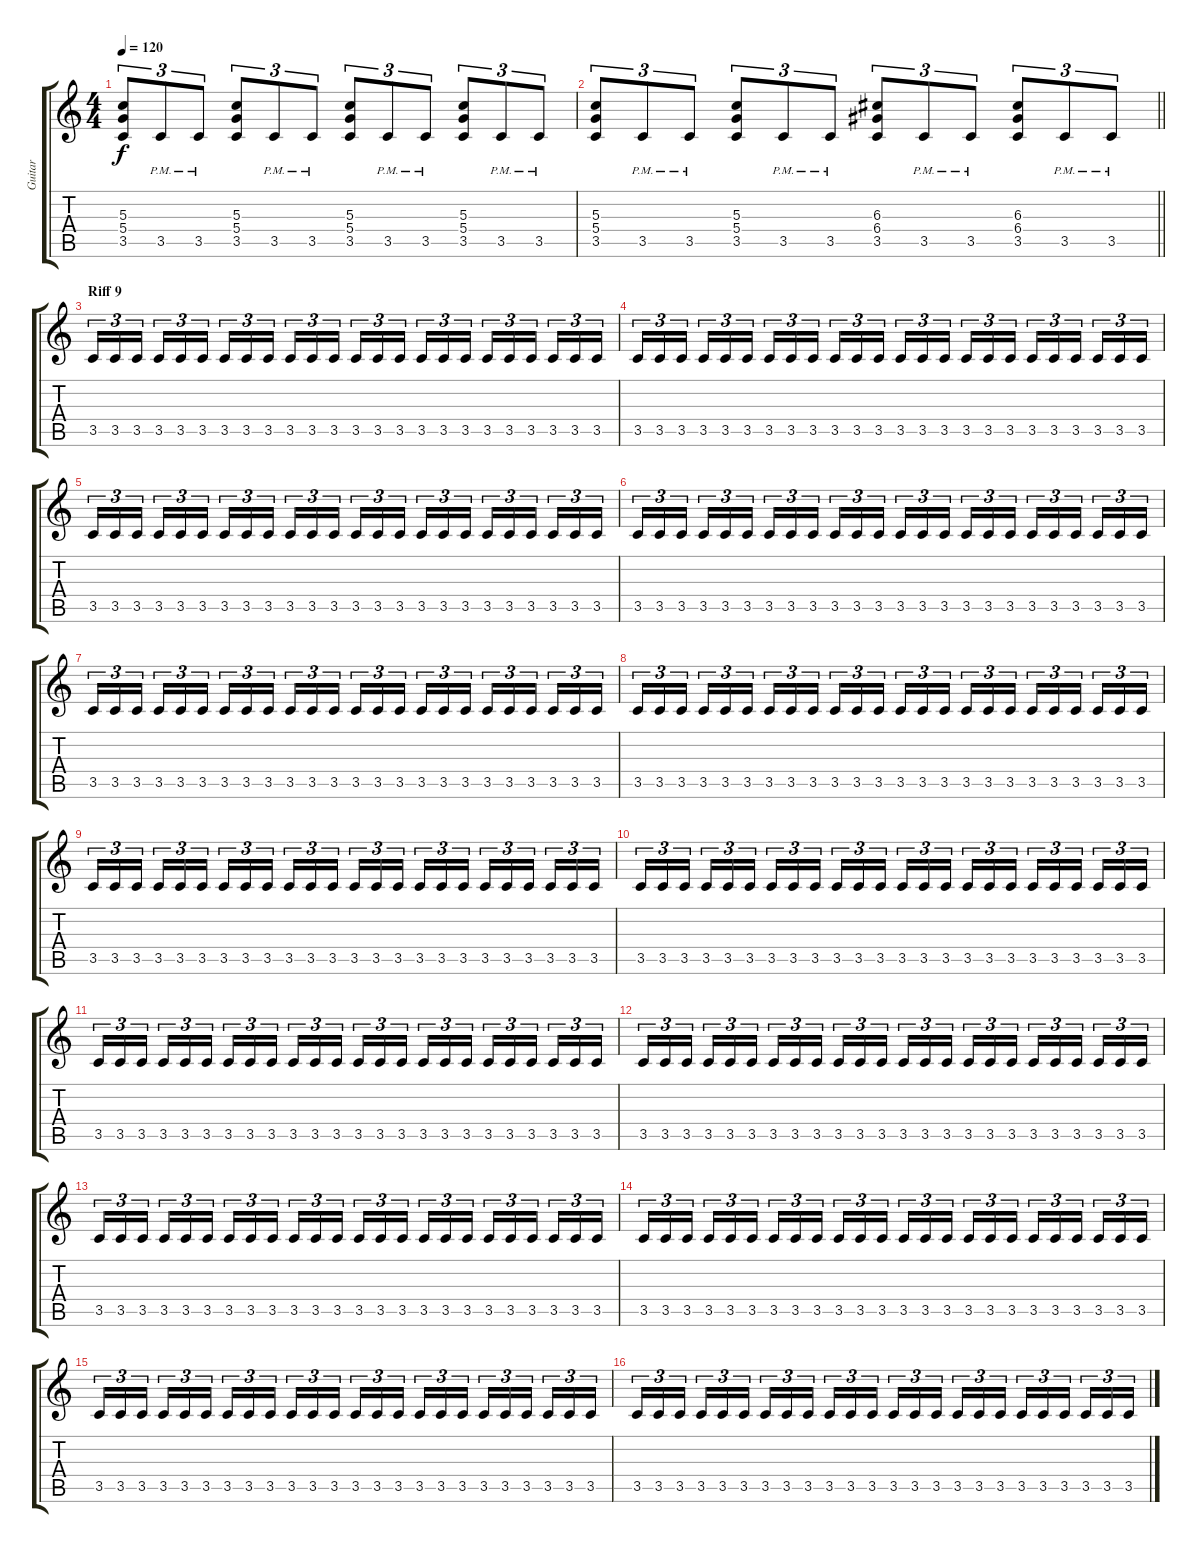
\track ("Guitar" "Guitar") {instrument distortionguitar}
\staff {score tabs}
\tuning (E4 B3 G3 D3 A2 E2) {hide}
\ts (4 4)
\tempo 120
\clef g2
\ks c
(5.3 5.4 3.5).8{tu (3 2) dy f} 3.5{pm}.8{tu (3 2)} 3.5{pm}.8{tu (3 2)} (5.3 5.4 3.5).8{tu (3 2)} 3.5{pm}.8{tu (3 2)} 3.5{pm}.8{tu (3 2)} (5.3 5.4 3.5).8{tu (3 2)} 3.5{pm}.8{tu (3 2)} 3.5{pm}.8{tu (3 2)} (5.3 5.4 3.5).8{tu (3 2)} 3.5{pm}.8{tu (3 2)} 3.5{pm}.8{tu (3 2)} |
\barLineRight lightlight
(5.3 5.4 3.5).8{tu (3 2)} 3.5{pm}.8{tu (3 2)} 3.5{pm}.8{tu (3 2)} (5.3 5.4 3.5).8{tu (3 2)} 3.5{pm}.8{tu (3 2)} 3.5{pm}.8{tu (3 2)} (6.3 6.4 3.5).8{tu (3 2)} 3.5{pm}.8{tu (3 2)} 3.5{pm}.8{tu (3 2)} (6.3 6.4 3.5).8{tu (3 2)} 3.5{pm}.8{tu (3 2)} 3.5{pm}.8{tu (3 2)} |
\section ("" "Riff 9")
3.5.16{tu (3 2)} 3.5.16{tu (3 2)} 3.5.16{tu (3 2) beam splitsecondary} 3.5.16{tu (3 2)} 3.5.16{tu (3 2)} 3.5.16{tu (3 2)} 3.5.16{tu (3 2)} 3.5.16{tu (3 2)} 3.5.16{tu (3 2) beam splitsecondary} 3.5.16{tu (3 2)} 3.5.16{tu (3 2)} 3.5.16{tu (3 2)} 3.5.16{tu (3 2)} 3.5.16{tu (3 2)} 3.5.16{tu (3 2) beam splitsecondary} 3.5.16{tu (3 2)} 3.5.16{tu (3 2)} 3.5.16{tu (3 2)} 3.5.16{tu (3 2)} 3.5.16{tu (3 2)} 3.5.16{tu (3 2) beam splitsecondary} 3.5.16{tu (3 2)} 3.5.16{tu (3 2)} 3.5.16{tu (3 2)} |
3.5.16{tu (3 2)} 3.5.16{tu (3 2)} 3.5.16{tu (3 2) beam splitsecondary} 3.5.16{tu (3 2)} 3.5.16{tu (3 2)} 3.5.16{tu (3 2)} 3.5.16{tu (3 2)} 3.5.16{tu (3 2)} 3.5.16{tu (3 2) beam splitsecondary} 3.5.16{tu (3 2)} 3.5.16{tu (3 2)} 3.5.16{tu (3 2)} 3.5.16{tu (3 2)} 3.5.16{tu (3 2)} 3.5.16{tu (3 2) beam splitsecondary} 3.5.16{tu (3 2)} 3.5.16{tu (3 2)} 3.5.16{tu (3 2)} 3.5.16{tu (3 2)} 3.5.16{tu (3 2)} 3.5.16{tu (3 2) beam splitsecondary} 3.5.16{tu (3 2)} 3.5.16{tu (3 2)} 3.5.16{tu (3 2)} |
3.5.16{tu (3 2)} 3.5.16{tu (3 2)} 3.5.16{tu (3 2) beam splitsecondary} 3.5.16{tu (3 2)} 3.5.16{tu (3 2)} 3.5.16{tu (3 2)} 3.5.16{tu (3 2)} 3.5.16{tu (3 2)} 3.5.16{tu (3 2) beam splitsecondary} 3.5.16{tu (3 2)} 3.5.16{tu (3 2)} 3.5.16{tu (3 2)} 3.5.16{tu (3 2)} 3.5.16{tu (3 2)} 3.5.16{tu (3 2) beam splitsecondary} 3.5.16{tu (3 2)} 3.5.16{tu (3 2)} 3.5.16{tu (3 2)} 3.5.16{tu (3 2)} 3.5.16{tu (3 2)} 3.5.16{tu (3 2) beam splitsecondary} 3.5.16{tu (3 2)} 3.5.16{tu (3 2)} 3.5.16{tu (3 2)} |
3.5.16{tu (3 2)} 3.5.16{tu (3 2)} 3.5.16{tu (3 2) beam splitsecondary} 3.5.16{tu (3 2)} 3.5.16{tu (3 2)} 3.5.16{tu (3 2)} 3.5.16{tu (3 2)} 3.5.16{tu (3 2)} 3.5.16{tu (3 2) beam splitsecondary} 3.5.16{tu (3 2)} 3.5.16{tu (3 2)} 3.5.16{tu (3 2)} 3.5.16{tu (3 2)} 3.5.16{tu (3 2)} 3.5.16{tu (3 2) beam splitsecondary} 3.5.16{tu (3 2)} 3.5.16{tu (3 2)} 3.5.16{tu (3 2)} 3.5.16{tu (3 2)} 3.5.16{tu (3 2)} 3.5.16{tu (3 2) beam splitsecondary} 3.5.16{tu (3 2)} 3.5.16{tu (3 2)} 3.5.16{tu (3 2)} |
3.5.16{tu (3 2)} 3.5.16{tu (3 2)} 3.5.16{tu (3 2) beam splitsecondary} 3.5.16{tu (3 2)} 3.5.16{tu (3 2)} 3.5.16{tu (3 2)} 3.5.16{tu (3 2)} 3.5.16{tu (3 2)} 3.5.16{tu (3 2) beam splitsecondary} 3.5.16{tu (3 2)} 3.5.16{tu (3 2)} 3.5.16{tu (3 2)} 3.5.16{tu (3 2)} 3.5.16{tu (3 2)} 3.5.16{tu (3 2) beam splitsecondary} 3.5.16{tu (3 2)} 3.5.16{tu (3 2)} 3.5.16{tu (3 2)} 3.5.16{tu (3 2)} 3.5.16{tu (3 2)} 3.5.16{tu (3 2) beam splitsecondary} 3.5.16{tu (3 2)} 3.5.16{tu (3 2)} 3.5.16{tu (3 2)} |
3.5.16{tu (3 2)} 3.5.16{tu (3 2)} 3.5.16{tu (3 2) beam splitsecondary} 3.5.16{tu (3 2)} 3.5.16{tu (3 2)} 3.5.16{tu (3 2)} 3.5.16{tu (3 2)} 3.5.16{tu (3 2)} 3.5.16{tu (3 2) beam splitsecondary} 3.5.16{tu (3 2)} 3.5.16{tu (3 2)} 3.5.16{tu (3 2)} 3.5.16{tu (3 2)} 3.5.16{tu (3 2)} 3.5.16{tu (3 2) beam splitsecondary} 3.5.16{tu (3 2)} 3.5.16{tu (3 2)} 3.5.16{tu (3 2)} 3.5.16{tu (3 2)} 3.5.16{tu (3 2)} 3.5.16{tu (3 2) beam splitsecondary} 3.5.16{tu (3 2)} 3.5.16{tu (3 2)} 3.5.16{tu (3 2)} |
3.5.16{tu (3 2)} 3.5.16{tu (3 2)} 3.5.16{tu (3 2) beam splitsecondary} 3.5.16{tu (3 2)} 3.5.16{tu (3 2)} 3.5.16{tu (3 2)} 3.5.16{tu (3 2)} 3.5.16{tu (3 2)} 3.5.16{tu (3 2) beam splitsecondary} 3.5.16{tu (3 2)} 3.5.16{tu (3 2)} 3.5.16{tu (3 2)} 3.5.16{tu (3 2)} 3.5.16{tu (3 2)} 3.5.16{tu (3 2) beam splitsecondary} 3.5.16{tu (3 2)} 3.5.16{tu (3 2)} 3.5.16{tu (3 2)} 3.5.16{tu (3 2)} 3.5.16{tu (3 2)} 3.5.16{tu (3 2) beam splitsecondary} 3.5.16{tu (3 2)} 3.5.16{tu (3 2)} 3.5.16{tu (3 2)} |
3.5.16{tu (3 2)} 3.5.16{tu (3 2)} 3.5.16{tu (3 2) beam splitsecondary} 3.5.16{tu (3 2)} 3.5.16{tu (3 2)} 3.5.16{tu (3 2)} 3.5.16{tu (3 2)} 3.5.16{tu (3 2)} 3.5.16{tu (3 2) beam splitsecondary} 3.5.16{tu (3 2)} 3.5.16{tu (3 2)} 3.5.16{tu (3 2)} 3.5.16{tu (3 2)} 3.5.16{tu (3 2)} 3.5.16{tu (3 2) beam splitsecondary} 3.5.16{tu (3 2)} 3.5.16{tu (3 2)} 3.5.16{tu (3 2)} 3.5.16{tu (3 2)} 3.5.16{tu (3 2)} 3.5.16{tu (3 2) beam splitsecondary} 3.5.16{tu (3 2)} 3.5.16{tu (3 2)} 3.5.16{tu (3 2)} |
3.5.16{tu (3 2)} 3.5.16{tu (3 2)} 3.5.16{tu (3 2) beam splitsecondary} 3.5.16{tu (3 2)} 3.5.16{tu (3 2)} 3.5.16{tu (3 2)} 3.5.16{tu (3 2)} 3.5.16{tu (3 2)} 3.5.16{tu (3 2) beam splitsecondary} 3.5.16{tu (3 2)} 3.5.16{tu (3 2)} 3.5.16{tu (3 2)} 3.5.16{tu (3 2)} 3.5.16{tu (3 2)} 3.5.16{tu (3 2) beam splitsecondary} 3.5.16{tu (3 2)} 3.5.16{tu (3 2)} 3.5.16{tu (3 2)} 3.5.16{tu (3 2)} 3.5.16{tu (3 2)} 3.5.16{tu (3 2) beam splitsecondary} 3.5.16{tu (3 2)} 3.5.16{tu (3 2)} 3.5.16{tu (3 2)} |
3.5.16{tu (3 2)} 3.5.16{tu (3 2)} 3.5.16{tu (3 2) beam splitsecondary} 3.5.16{tu (3 2)} 3.5.16{tu (3 2)} 3.5.16{tu (3 2)} 3.5.16{tu (3 2)} 3.5.16{tu (3 2)} 3.5.16{tu (3 2) beam splitsecondary} 3.5.16{tu (3 2)} 3.5.16{tu (3 2)} 3.5.16{tu (3 2)} 3.5.16{tu (3 2)} 3.5.16{tu (3 2)} 3.5.16{tu (3 2) beam splitsecondary} 3.5.16{tu (3 2)} 3.5.16{tu (3 2)} 3.5.16{tu (3 2)} 3.5.16{tu (3 2)} 3.5.16{tu (3 2)} 3.5.16{tu (3 2) beam splitsecondary} 3.5.16{tu (3 2)} 3.5.16{tu (3 2)} 3.5.16{tu (3 2)} |
3.5.16{tu (3 2)} 3.5.16{tu (3 2)} 3.5.16{tu (3 2) beam splitsecondary} 3.5.16{tu (3 2)} 3.5.16{tu (3 2)} 3.5.16{tu (3 2)} 3.5.16{tu (3 2)} 3.5.16{tu (3 2)} 3.5.16{tu (3 2) beam splitsecondary} 3.5.16{tu (3 2)} 3.5.16{tu (3 2)} 3.5.16{tu (3 2)} 3.5.16{tu (3 2)} 3.5.16{tu (3 2)} 3.5.16{tu (3 2) beam splitsecondary} 3.5.16{tu (3 2)} 3.5.16{tu (3 2)} 3.5.16{tu (3 2)} 3.5.16{tu (3 2)} 3.5.16{tu (3 2)} 3.5.16{tu (3 2) beam splitsecondary} 3.5.16{tu (3 2)} 3.5.16{tu (3 2)} 3.5.16{tu (3 2)} |
3.5.16{tu (3 2)} 3.5.16{tu (3 2)} 3.5.16{tu (3 2) beam splitsecondary} 3.5.16{tu (3 2)} 3.5.16{tu (3 2)} 3.5.16{tu (3 2)} 3.5.16{tu (3 2)} 3.5.16{tu (3 2)} 3.5.16{tu (3 2) beam splitsecondary} 3.5.16{tu (3 2)} 3.5.16{tu (3 2)} 3.5.16{tu (3 2)} 3.5.16{tu (3 2)} 3.5.16{tu (3 2)} 3.5.16{tu (3 2) beam splitsecondary} 3.5.16{tu (3 2)} 3.5.16{tu (3 2)} 3.5.16{tu (3 2)} 3.5.16{tu (3 2)} 3.5.16{tu (3 2)} 3.5.16{tu (3 2) beam splitsecondary} 3.5.16{tu (3 2)} 3.5.16{tu (3 2)} 3.5.16{tu (3 2)} |
3.5.16{tu (3 2)} 3.5.16{tu (3 2)} 3.5.16{tu (3 2) beam splitsecondary} 3.5.16{tu (3 2)} 3.5.16{tu (3 2)} 3.5.16{tu (3 2)} 3.5.16{tu (3 2)} 3.5.16{tu (3 2)} 3.5.16{tu (3 2) beam splitsecondary} 3.5.16{tu (3 2)} 3.5.16{tu (3 2)} 3.5.16{tu (3 2)} 3.5.16{tu (3 2)} 3.5.16{tu (3 2)} 3.5.16{tu (3 2) beam splitsecondary} 3.5.16{tu (3 2)} 3.5.16{tu (3 2)} 3.5.16{tu (3 2)} 3.5.16{tu (3 2)} 3.5.16{tu (3 2)} 3.5.16{tu (3 2) beam splitsecondary} 3.5.16{tu (3 2)} 3.5.16{tu (3 2)} 3.5.16{tu (3 2)} |
3.5.16{tu (3 2)} 3.5.16{tu (3 2)} 3.5.16{tu (3 2) beam splitsecondary} 3.5.16{tu (3 2)} 3.5.16{tu (3 2)} 3.5.16{tu (3 2)} 3.5.16{tu (3 2)} 3.5.16{tu (3 2)} 3.5.16{tu (3 2) beam splitsecondary} 3.5.16{tu (3 2)} 3.5.16{tu (3 2)} 3.5.16{tu (3 2)} 3.5.16{tu (3 2)} 3.5.16{tu (3 2)} 3.5.16{tu (3 2) beam splitsecondary} 3.5.16{tu (3 2)} 3.5.16{tu (3 2)} 3.5.16{tu (3 2)} 3.5.16{tu (3 2)} 3.5.16{tu (3 2)} 3.5.16{tu (3 2) beam splitsecondary} 3.5.16{tu (3 2)} 3.5.16{tu (3 2)} 3.5.16{tu (3 2)}
